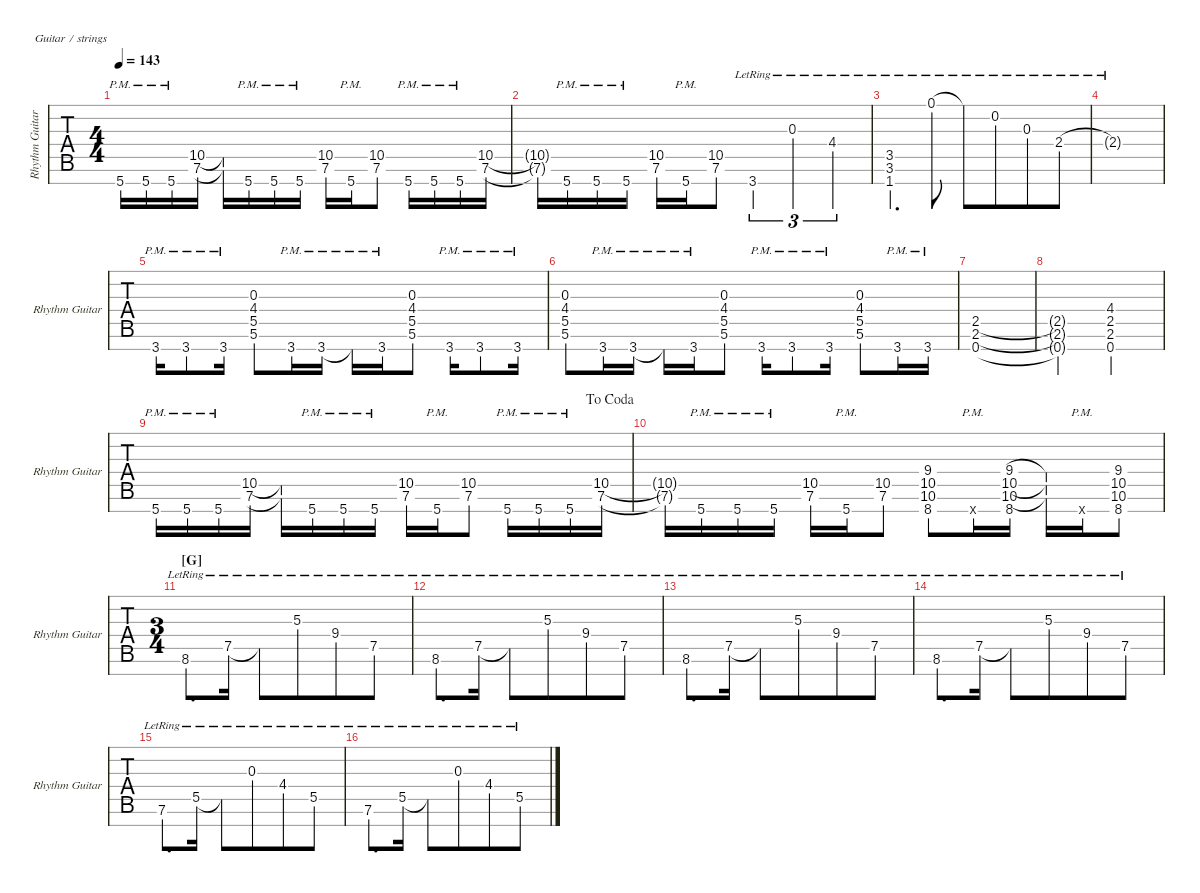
\defaultSystemsLayout 4
\hideDynamics
\bracketExtendMode nobrackets
\singleTrackTrackNamePolicy allsystems
\multiTrackTrackNamePolicy allsystems
\firstSystemTrackNameMode fullname
\otherSystemsTrackNameMode fullname
\otherSystemsTrackNameOrientation horizontal
\track ("Rhythm Guitar" "E-Gt7") {instrument electricguitarclean}
\staff {tabs}
\tuning (E4 B3 G3 D3 A2 E2 B1)
\ts (4 4)
\tempo 143
\clef g2
\ks bminor
5.7{pm}.16{dy mf} 5.7{pm}.16 5.7{pm}.16 (10.5 7.6).16 (10.5{t} 7.6{t}).16 5.7{pm}.16 5.7{pm}.16 5.7{pm}.16 (10.5 7.6).16 5.7{pm}.16 (10.5 7.6).8 5.7{pm}.16 5.7{pm}.16 5.7{pm}.16 (10.5 7.6).16 |
(10.5{t} 7.6{t}).16 5.7{pm}.16 5.7{pm}.16 5.7{pm}.16 (10.5 7.6).16 5.7{pm}.16 (10.5 7.6).8 3.7{lr}.4{tu (3 2)} 0.3{lr}.4{tu (3 2)} 4.4{lr}.4{tu (3 2)} |
(1.7{lr} 3.6{lr} 3.5{lr}).4{d} 0.1{lr}.8 0.1{lr t}.8 0.2{lr}.8{beam merge} 0.3{lr}.8 2.4{lr}.8 |
2.4{lr t}.1 |
3.7{pm}.16 3.7{pm}.8 3.7{pm}.16 (5.6 5.5 4.4 0.3).8 3.7{pm}.16 3.7{pm}.16 3.7{pm t}.16 3.7{pm}.16 (5.6 5.5 0.3 4.4).8 3.7{pm}.16 3.7{pm}.8 3.7{pm}.16 |
(5.6 5.5 4.4 0.3).8 3.7{pm}.16 3.7{pm}.16 3.7{pm t}.16 3.7{pm}.16 (5.6 5.5 4.4 0.3).8 3.7{pm}.16 3.7{pm}.8 3.7{pm}.16 (5.6 5.5 4.4 0.3).8 3.7{pm}.16 3.7{pm}.16 |
(0.7 2.6 2.5).1 |
(0.7{t} 2.6{t} 2.5{t}).2 (0.7 2.6 2.5 4.4).2 |
\jump dacoda
5.7{pm}.16 5.7{pm}.16 5.7{pm}.16 (10.5 7.6).16 (10.5{t} 7.6{t}).16 5.7{pm}.16 5.7{pm}.16 5.7{pm}.16 (10.5 7.6).16 5.7{pm}.16 (10.5 7.6).8 5.7{pm}.16 5.7{pm}.16 5.7{pm}.16 (10.5 7.6).16 |
(10.5{t} 7.6{t}).16 5.7{pm}.16 5.7{pm}.16 5.7{pm}.16 (10.5 7.6).16 5.7{pm}.16 (10.5 7.6).8 (10.6 10.5 9.4 8.7).8 8.7{pm x}.16 (10.5 9.4 10.6 8.7).16 (10.5{t} 10.6{t} 9.4{t}).16 8.7{pm x}.16 (10.5 9.4 10.6 8.7).8 |
\ts (3 4)
\section ("G" "")
8.6{lr}.8{d} 7.5{lr}.16 7.5{lr t}.8 5.3{lr}.8{beam merge} 9.4{lr}.8 7.5{lr}.8 |
8.6{lr}.8{d} 7.5{lr}.16 7.5{lr t}.8 5.3{lr}.8{beam merge} 9.4{lr}.8 7.5{lr}.8 |
8.6{lr}.8{d} 7.5{lr}.16 7.5{lr t}.8 5.3{lr}.8{beam merge} 9.4{lr}.8 7.5{lr}.8 |
8.6{lr}.8{d} 7.5{lr}.16 7.5{lr t}.8 5.3{lr}.8{beam merge} 9.4{lr}.8 7.5{lr}.8 |
7.6{lr}.8{d} 5.5{lr}.16 5.5{lr t}.8 0.3{lr}.8{beam merge} 4.4{lr}.8 5.5{lr}.8 |
7.6{lr}.8{d} 5.5{lr}.16 5.5{lr t}.8 0.3{lr}.8{beam merge} 4.4{lr}.8 5.5{lr}.8
